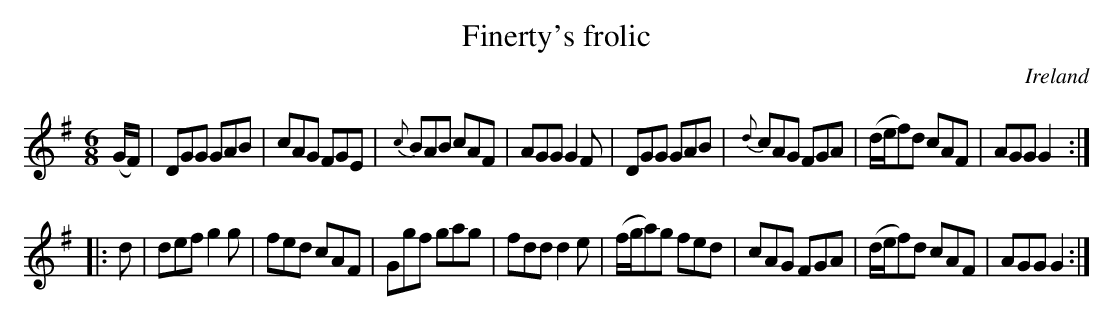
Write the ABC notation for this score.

X:1
T:Finerty's frolic
O:Ireland
M:6/8
L:1/8
K:G
(G/F/)|DGG GAB|cAG FGE|{c}BAB cAF|AGG G2F|DGG GAB|{d}cAG FGA|(d/e/f)d cAF|AGG G2:|
|:d|def g2g|fed cAF|Ggf gag|fdd d2e|(f/g/a)g fed|cAG FGA|(d/e/f)d cAF|AGG G2:|
